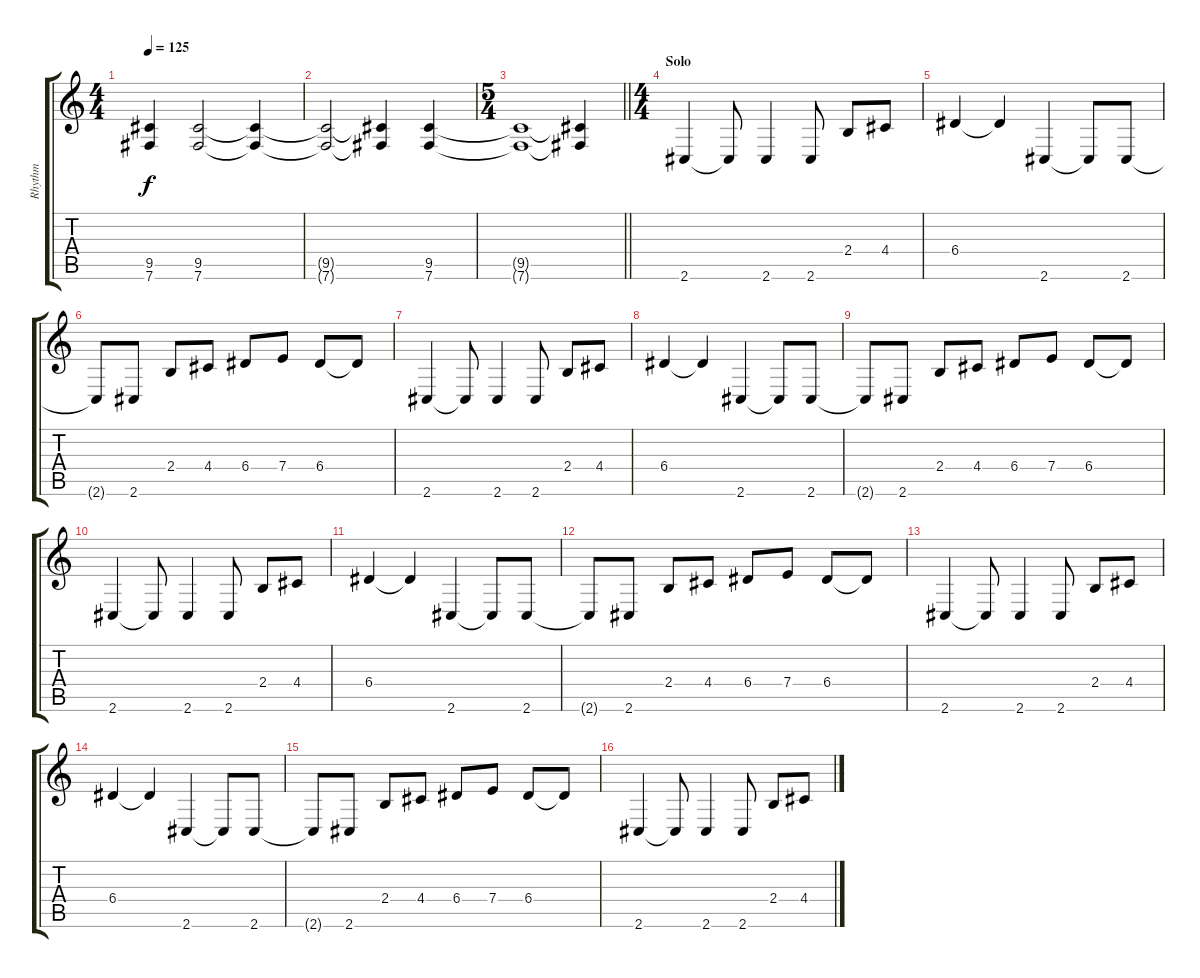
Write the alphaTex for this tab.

\track ("Rhythm" "Rhythm") {instrument distortionguitar}
\staff {score tabs}
\tuning (B3 Gb3 D3 A2 E2 B1) {hide}
\ts (4 4)
\tempo 125
\clef g2
\ks c
(9.5{t} 7.6{t}).4{dy f} (9.5 7.6).2 (9.5{t} 7.6{t}).4 |
(9.5{t} 7.6{t}).2 (9.5{t} 7.6{t}).4 (9.5 7.6).4 |
\ts (5 4)
\barLineRight lightlight
(9.5{t} 7.6{t}).1 (9.5{t} 7.6{t}).4 |
\ts (4 4)
\section ("" "Solo")
2.6.4 2.6{t}.8 2.6.4 2.6.8 2.4.8 4.4.8 |
6.4.4 6.4{t}.4 2.6.4 2.6{t}.8 2.6.8 |
2.6{t}.8 2.6.8 2.4.8 4.4.8 6.4.8 7.4.8 6.4.8 6.4{t}.8 |
2.6.4 2.6{t}.8 2.6.4 2.6.8 2.4.8 4.4.8 |
6.4.4 6.4{t}.4 2.6.4 2.6{t}.8 2.6.8 |
2.6{t}.8 2.6.8 2.4.8 4.4.8 6.4.8 7.4.8 6.4.8 6.4{t}.8 |
2.6.4 2.6{t}.8 2.6.4 2.6.8 2.4.8 4.4.8 |
6.4.4 6.4{t}.4 2.6.4 2.6{t}.8 2.6.8 |
2.6{t}.8 2.6.8 2.4.8 4.4.8 6.4.8 7.4.8 6.4.8 6.4{t}.8 |
2.6.4 2.6{t}.8 2.6.4 2.6.8 2.4.8 4.4.8 |
6.4.4 6.4{t}.4 2.6.4 2.6{t}.8 2.6.8 |
2.6{t}.8 2.6.8 2.4.8 4.4.8 6.4.8 7.4.8 6.4.8 6.4{t}.8 |
2.6.4 2.6{t}.8 2.6.4 2.6.8 2.4.8 4.4.8
